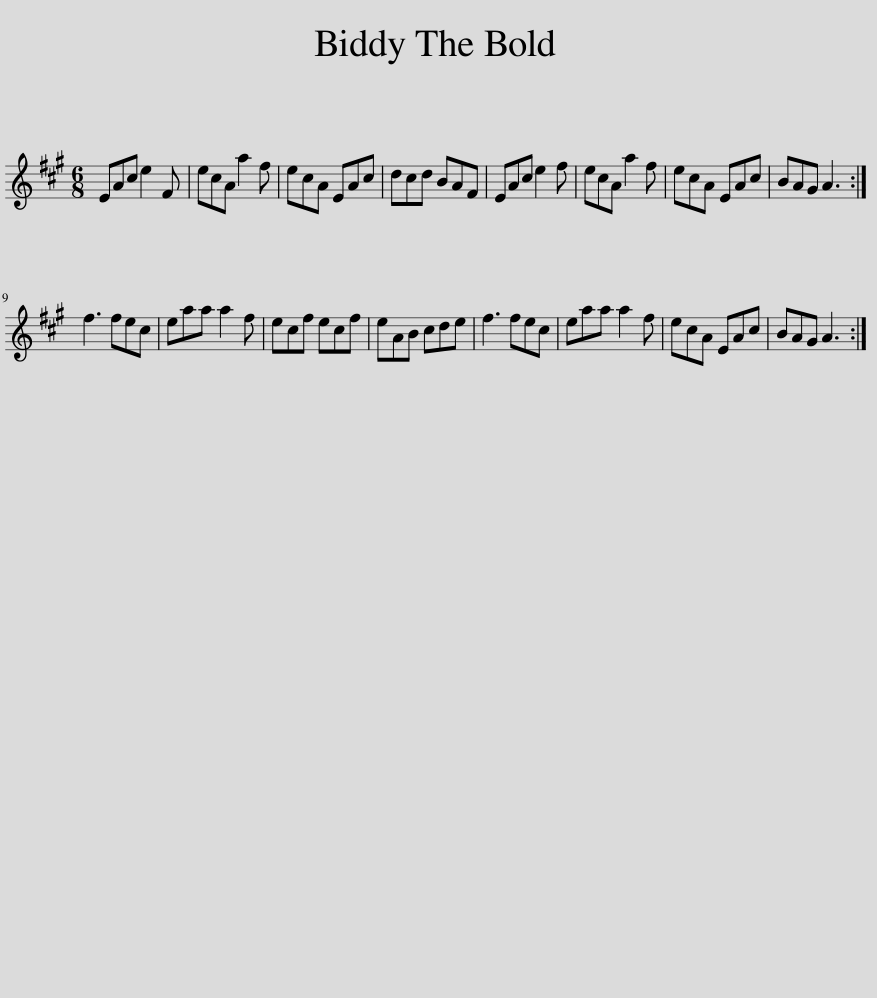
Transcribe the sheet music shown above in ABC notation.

X:1
L:1/8
M:6/8
I:linebreak $
K:A
V:1 treble
V:1
 EAc e2 F | ecA a2 f | ecA EAc | dcd BAF | EAc e2 f | %5
 ecA a2 f | ecA EAc | BAG A3 :|$ f3 fec | eaa a2 f | %10
 ecf ecf | eAB cde | f3 fec | eaa a2 f | ecA EAc | %15
 BAG A3 :| %16
